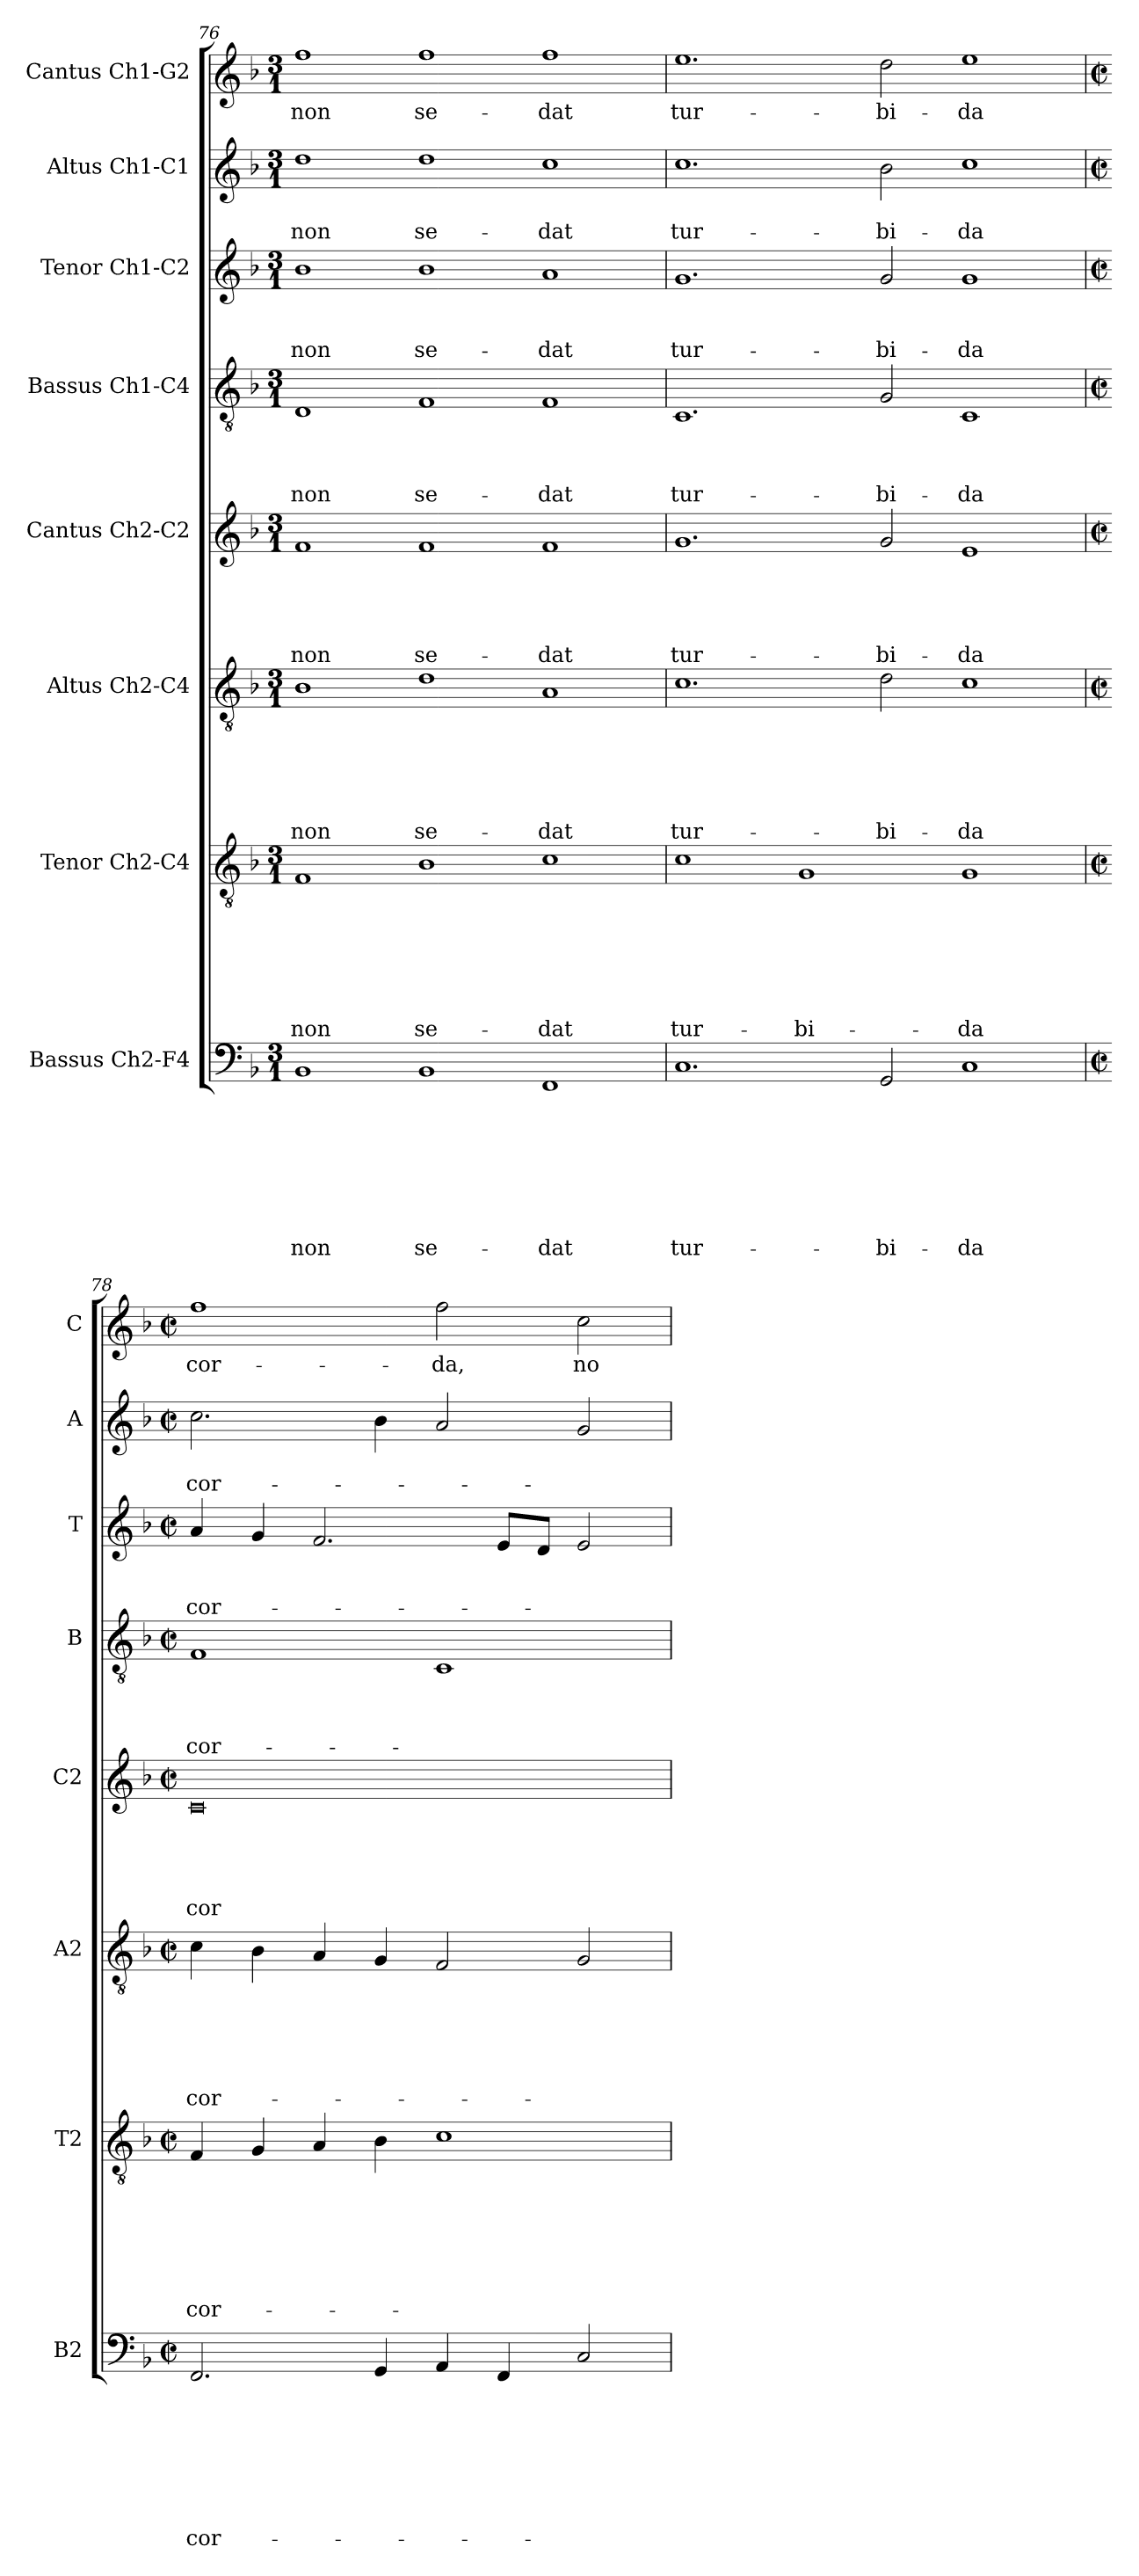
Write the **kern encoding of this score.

**kern	**text	**text	**text	**text	**text	**text	**text	**text	**kern	**text	**text	**text	**text	**text	**text	**text	**kern	**text	**text	**text	**text	**text	**text	**kern	**text	**text	**text	**text	**text	**kern	**text	**text	**text	**text	**kern	**text	**text	**text	**kern	**text	**text	**kern	**text
*part8	*part8	*part8	*part8	*part8	*part8	*part8	*part8	*part8	*part7	*part7	*part7	*part7	*part7	*part7	*part7	*part7	*part6	*part6	*part6	*part6	*part6	*part6	*part6	*part5	*part5	*part5	*part5	*part5	*part5	*part4	*part4	*part4	*part4	*part4	*part3	*part3	*part3	*part3	*part2	*part2	*part2	*part1	*part1
*staff8	*staff8	*staff8	*staff8	*staff8	*staff8	*staff8	*staff8	*staff8	*staff7	*staff7	*staff7	*staff7	*staff7	*staff7	*staff7	*staff7	*staff6	*staff6	*staff6	*staff6	*staff6	*staff6	*staff6	*staff5	*staff5	*staff5	*staff5	*staff5	*staff5	*staff4	*staff4	*staff4	*staff4	*staff4	*staff3	*staff3	*staff3	*staff3	*staff2	*staff2	*staff2	*staff1	*staff1
*I"Bassus Ch2-F4	*	*	*	*	*	*	*	*	*I"Tenor Ch2-C4	*	*	*	*	*	*	*	*I"Altus Ch2-C4	*	*	*	*	*	*	*I"Cantus Ch2-C2	*	*	*	*	*	*I"Bassus Ch1-C4	*	*	*	*	*I"Tenor Ch1-C2	*	*	*	*I"Altus Ch1-C1	*	*	*I"Cantus Ch1-G2	*
*I'B2	*	*	*	*	*	*	*	*	*I'T2	*	*	*	*	*	*	*	*I'A2	*	*	*	*	*	*	*I'C2	*	*	*	*	*	*I'B	*	*	*	*	*I'T	*	*	*	*I'A	*	*	*I'C	*
*clefF4	*	*	*	*	*	*	*	*	*clefGv2	*	*	*	*	*	*	*	*clefGv2	*	*	*	*	*	*	*clefG2	*	*	*	*	*	*clefGv2	*	*	*	*	*clefG2	*	*	*	*clefG2	*	*	*clefG2	*
*k[b-]	*	*	*	*	*	*	*	*	*k[b-]	*	*	*	*	*	*	*	*k[b-]	*	*	*	*	*	*	*k[b-]	*	*	*	*	*	*k[b-]	*	*	*	*	*k[b-]	*	*	*	*k[b-]	*	*	*k[b-]	*
*F:	*	*	*	*	*	*	*	*	*F:	*	*	*	*	*	*	*	*F:	*	*	*	*	*	*	*F:	*	*	*	*	*	*F:	*	*	*	*	*F:	*	*	*	*F:	*	*	*F:	*
*M3/1	*	*	*	*	*	*	*	*	*M3/1	*	*	*	*	*	*	*	*M3/1	*	*	*	*	*	*	*M3/1	*	*	*	*	*	*M3/1	*	*	*	*	*M3/1	*	*	*	*M3/1	*	*	*M3/1	*
=76	=76	=76	=76	=76	=76	=76	=76	=76	=76	=76	=76	=76	=76	=76	=76	=76	=76	=76	=76	=76	=76	=76	=76	=76	=76	=76	=76	=76	=76	=76	=76	=76	=76	=76	=76	=76	=76	=76	=76	=76	=76	=76	=76
!	!	!	!	!	!	!	!	!LO:LY:b	!	!	!	!	!	!	!	!LO:LY:b	!	!	!	!	!	!	!LO:LY:b	!	!	!	!	!	!LO:LY:b	!	!	!	!	!LO:LY:b	!	!	!	!LO:LY:b	!	!	!LO:LY:b	!	!LO:LY:b
1BB-	.	.	.	.	.	.	.	non	1F	.	.	.	.	.	.	non	1B-	.	.	.	.	.	non	1f	.	.	.	.	non	1D	.	.	.	non	1b-	.	.	non	1dd	.	non	1ff	non
!	!	!	!	!	!	!	!	!LO:LY:b	!	!	!	!	!	!	!	!LO:LY:b	!	!	!	!	!	!	!LO:LY:b	!	!	!	!	!	!LO:LY:b	!	!	!	!	!LO:LY:b	!	!	!	!LO:LY:b	!	!	!LO:LY:b	!	!LO:LY:b
1BB-	.	.	.	.	.	.	.	se-	1B-	.	.	.	.	.	.	se-	1d	.	.	.	.	.	se-	1f	.	.	.	.	se-	1F	.	.	.	se-	1b-	.	.	se-	1dd	.	se-	1ff	se-
!	!	!	!	!	!	!	!	!LO:LY:b	!	!	!	!	!	!	!	!LO:LY:b	!	!	!	!	!	!	!LO:LY:b	!	!	!	!	!	!LO:LY:b	!	!	!	!	!LO:LY:b	!	!	!	!LO:LY:b	!	!	!LO:LY:b	!	!LO:LY:b
1FF	.	.	.	.	.	.	.	-dat	1c	.	.	.	.	.	.	-dat	1A	.	.	.	.	.	-dat	1f	.	.	.	.	-dat	1F	.	.	.	-dat	1a	.	.	-dat	1cc	.	-dat	1ff	-dat
=77	=77	=77	=77	=77	=77	=77	=77	=77	=77	=77	=77	=77	=77	=77	=77	=77	=77	=77	=77	=77	=77	=77	=77	=77	=77	=77	=77	=77	=77	=77	=77	=77	=77	=77	=77	=77	=77	=77	=77	=77	=77	=77	=77
!	!	!	!	!	!	!	!	!LO:LY:b	!	!	!	!	!	!	!	!LO:LY:b	!	!	!	!	!	!	!LO:LY:b	!	!	!	!	!	!LO:LY:b	!	!	!	!	!LO:LY:b	!	!	!	!LO:LY:b	!	!	!LO:LY:b	!	!LO:LY:b
1.C	.	.	.	.	.	.	.	tur-	1c	.	.	.	.	.	.	tur-	1.c	.	.	.	.	.	tur-	1.g	.	.	.	.	tur-	1.C	.	.	.	tur-	1.g	.	.	tur-	1.cc	.	tur-	1.ee	tur-
!	!	!	!	!	!	!	!	!	!	!	!	!	!	!	!	!LO:LY:b	!	!	!	!	!	!	!	!	!	!	!	!	!	!	!	!	!	!	!	!	!	!	!	!	!	!	!
.	.	.	.	.	.	.	.	.	1G	.	.	.	.	.	.	-bi-	.	.	.	.	.	.	.	.	.	.	.	.	.	.	.	.	.	.	.	.	.	.	.	.	.	.	.
!	!	!	!	!	!	!	!	!LO:LY:b	!	!	!	!	!	!	!	!	!	!	!	!	!	!	!LO:LY:b	!	!	!	!	!	!LO:LY:b	!	!	!	!	!LO:LY:b	!	!	!	!LO:LY:b	!	!	!LO:LY:b	!	!LO:LY:b
2GG/	.	.	.	.	.	.	.	-bi-	.	.	.	.	.	.	.	.	2d\	.	.	.	.	.	-bi-	2g/	.	.	.	.	-bi-	2G/	.	.	.	-bi-	2g/	.	.	-bi-	2b-\	.	-bi-	2dd\	-bi-
!	!	!	!	!	!	!	!	!LO:LY:b	!	!	!	!	!	!	!	!LO:LY:b	!	!	!	!	!	!	!LO:LY:b	!	!	!	!	!	!LO:LY:b	!	!	!	!	!LO:LY:b	!	!	!	!LO:LY:b	!	!	!LO:LY:b	!	!LO:LY:b
1C	.	.	.	.	.	.	.	-da	1G	.	.	.	.	.	.	-da	1c	.	.	.	.	.	-da	1e	.	.	.	.	-da	1C	.	.	.	-da	1g	.	.	-da	1cc	.	-da	1ee	-da
!!LO:PB:g=z
=78	=78	=78	=78	=78	=78	=78	=78	=78	=78	=78	=78	=78	=78	=78	=78	=78	=78	=78	=78	=78	=78	=78	=78	=78	=78	=78	=78	=78	=78	=78	=78	=78	=78	=78	=78	=78	=78	=78	=78	=78	=78	=78	=78
*M2/2	*	*	*	*	*	*	*	*	*M2/2	*	*	*	*	*	*	*	*M2/2	*	*	*	*	*	*	*M2/2	*	*	*	*	*	*M2/2	*	*	*	*	*M2/2	*	*	*	*M2/2	*	*	*M2/2	*
*met(c|)	*	*	*	*	*	*	*	*	*met(c|)	*	*	*	*	*	*	*	*met(c|)	*	*	*	*	*	*	*met(c|)	*	*	*	*	*	*met(c|)	*	*	*	*	*met(c|)	*	*	*	*met(c|)	*	*	*met(c|)	*
!	!	!	!	!	!	!	!	!LO:LY:b	!	!	!	!	!	!	!	!LO:LY:b	!	!	!	!	!	!	!LO:LY:b	!	!	!	!	!	!LO:LY:b	!	!	!	!	!LO:LY:b	!	!	!	!LO:LY:b	!	!	!LO:LY:b	!	!LO:LY:b
2.FF/	.	.	.	.	.	.	.	cor-	4F/	.	.	.	.	.	.	cor-	4c\	.	.	.	.	.	cor-	0c	.	.	.	.	cor-	1F	.	.	.	cor-	4a/	.	.	cor-	2.cc\	.	cor-	1ff	cor-
.	.	.	.	.	.	.	.	.	4G/	.	.	.	.	.	.	.	4B-\	.	.	.	.	.	.	.	.	.	.	.	.	.	.	.	.	.	4g/	.	.	.	.	.	.	.	.
.	.	.	.	.	.	.	.	.	4A/	.	.	.	.	.	.	.	4A/	.	.	.	.	.	.	.	.	.	.	.	.	.	.	.	.	.	2.f/	.	.	.	.	.	.	.	.
4GG/	.	.	.	.	.	.	.	.	4B-\	.	.	.	.	.	.	.	4G/	.	.	.	.	.	.	.	.	.	.	.	.	.	.	.	.	.	.	.	.	.	4b-\	.	.	.	.
!	!	!	!	!	!	!	!	!	!	!	!	!	!	!	!	!	!	!	!	!	!	!	!	!	!	!	!	!	!	!	!	!	!	!	!	!	!	!	!	!	!	!	!LO:LY:b
4AA/	.	.	.	.	.	.	.	.	1c	.	.	.	.	.	.	.	2F/	.	.	.	.	.	.	.	.	.	.	.	.	1C	.	.	.	.	.	.	.	.	2a/	.	.	2ff\	-da,
4FF/	.	.	.	.	.	.	.	.	.	.	.	.	.	.	.	.	.	.	.	.	.	.	.	.	.	.	.	.	.	.	.	.	.	.	8e/L	.	.	.	.	.	.	.	.
.	.	.	.	.	.	.	.	.	.	.	.	.	.	.	.	.	.	.	.	.	.	.	.	.	.	.	.	.	.	.	.	.	.	.	8d/J	.	.	.	.	.	.	.	.
!	!	!	!	!	!	!	!	!	!	!	!	!	!	!	!	!	!	!	!	!	!	!	!	!	!	!	!	!	!	!	!	!	!	!	!	!	!	!	!	!	!	!	!LO:LY:b
2C/	.	.	.	.	.	.	.	.	.	.	.	.	.	.	.	.	2G/	.	.	.	.	.	.	.	.	.	.	.	.	.	.	.	.	.	2e/	.	.	.	2g/	.	.	2cc\	no-
=	=	=	=	=	=	=	=	=	=	=	=	=	=	=	=	=	=	=	=	=	=	=	=	=	=	=	=	=	=	=	=	=	=	=	=	=	=	=	=	=	=	=	=
*-	*-	*-	*-	*-	*-	*-	*-	*-	*-	*-	*-	*-	*-	*-	*-	*-	*-	*-	*-	*-	*-	*-	*-	*-	*-	*-	*-	*-	*-	*-	*-	*-	*-	*-	*-	*-	*-	*-	*-	*-	*-	*-	*-
